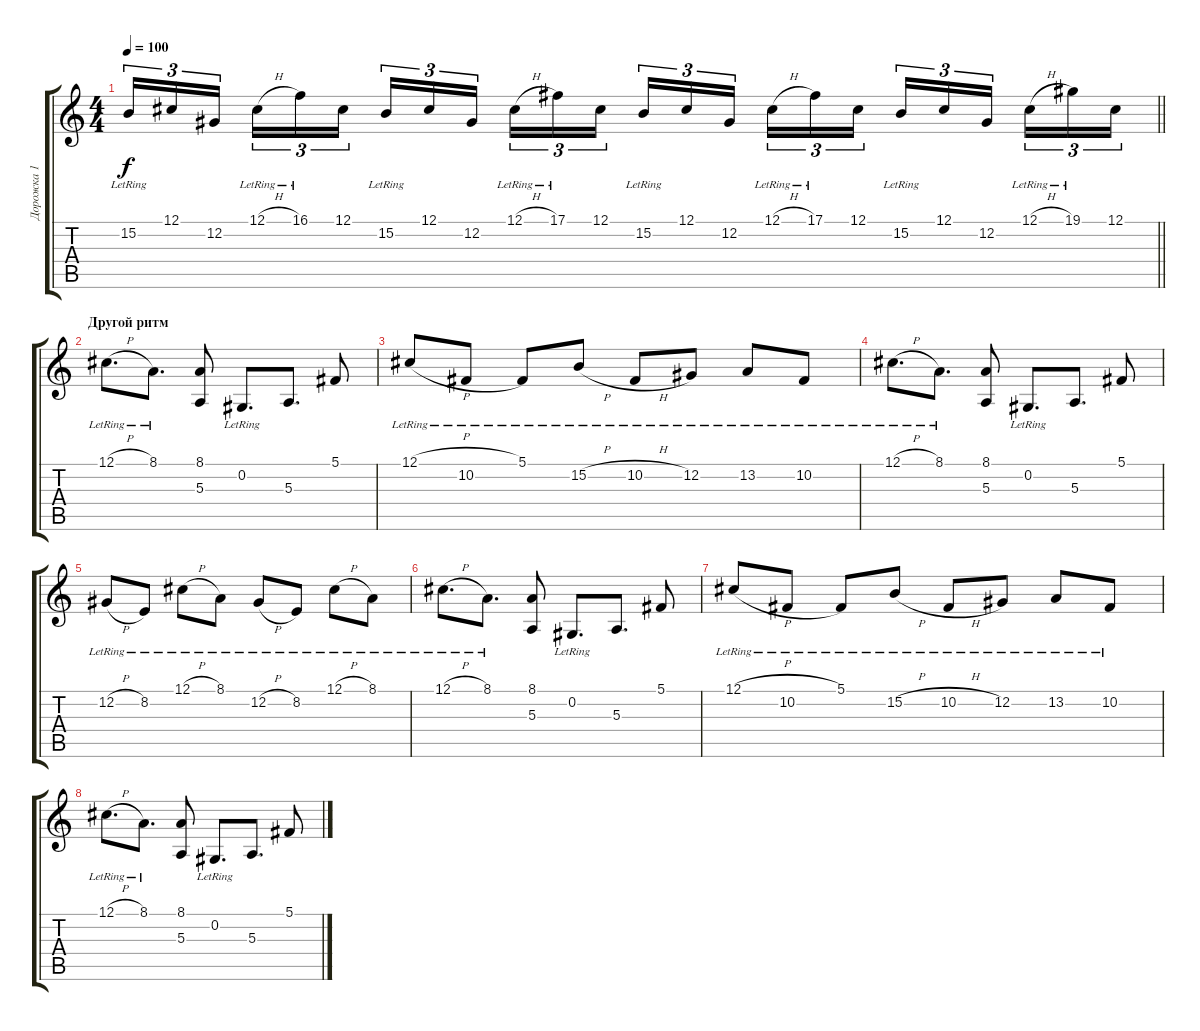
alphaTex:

\track ("Дорожка 1" "Дорожка 1") {instrument stringensemble1}
\staff {score tabs}
\tuning (Db4 Ab3 E3 B2 Gb2 B1) {hide}
\ts (4 4)
\tempo 100
\clef g2
\barLineRight lightlight
\ks c
15.2{lr}.16{tu (3 2) dy f} 12.1.16{tu (3 2)} 12.2.16{tu (3 2) beam splitsecondary} 12.1{h lr}.16{tu (3 2)} 16.1{lr}.16{tu (3 2)} 12.1.16{tu (3 2)} 15.2{lr}.16{tu (3 2)} 12.1.16{tu (3 2)} 12.2.16{tu (3 2) beam splitsecondary} 12.1{h lr}.16{tu (3 2)} 17.1{lr}.16{tu (3 2)} 12.1.16{tu (3 2)} 15.2{lr}.16{tu (3 2)} 12.1.16{tu (3 2)} 12.2.16{tu (3 2) beam splitsecondary} 12.1{h lr}.16{tu (3 2)} 17.1{lr}.16{tu (3 2)} 12.1.16{tu (3 2)} 15.2{lr}.16{tu (3 2)} 12.1.16{tu (3 2)} 12.2.16{tu (3 2) beam splitsecondary} 12.1{h lr}.16{tu (3 2)} 19.1{lr}.16{tu (3 2)} 12.1.16{tu (3 2)} |
\section ("" "Другой ритм")
12.1{h lr}.8{d} 8.1{lr}.8{d} (8.1 5.3).8 0.2{lr}.8{d} 5.3.8{d} 5.1.8 |
12.1{h lr}.8 10.2{lr}.8 5.1{lr}.8 15.2{h lr}.8 10.2{h lr}.8 12.2{lr}.8 13.2{lr}.8 10.2{lr}.8 |
12.1{h lr}.8{d} 8.1{lr}.8{d} (8.1 5.3).8 0.2{lr}.8{d} 5.3.8{d} 5.1.8 |
12.2{h lr}.8 8.2{lr}.8 12.1{h lr}.8 8.1{lr}.8 12.2{h lr}.8 8.2{lr}.8 12.1{h lr}.8 8.1{lr}.8 |
12.1{h lr}.8{d} 8.1{lr}.8{d} (8.1 5.3).8 0.2{lr}.8{d} 5.3.8{d} 5.1.8 |
12.1{h lr}.8 10.2{lr}.8 5.1{lr}.8 15.2{h lr}.8 10.2{h lr}.8 12.2{lr}.8 13.2{lr}.8 10.2{lr}.8 |
12.1{h lr}.8{d} 8.1{lr}.8{d} (8.1 5.3).8 0.2{lr}.8{d} 5.3.8{d} 5.1.8
